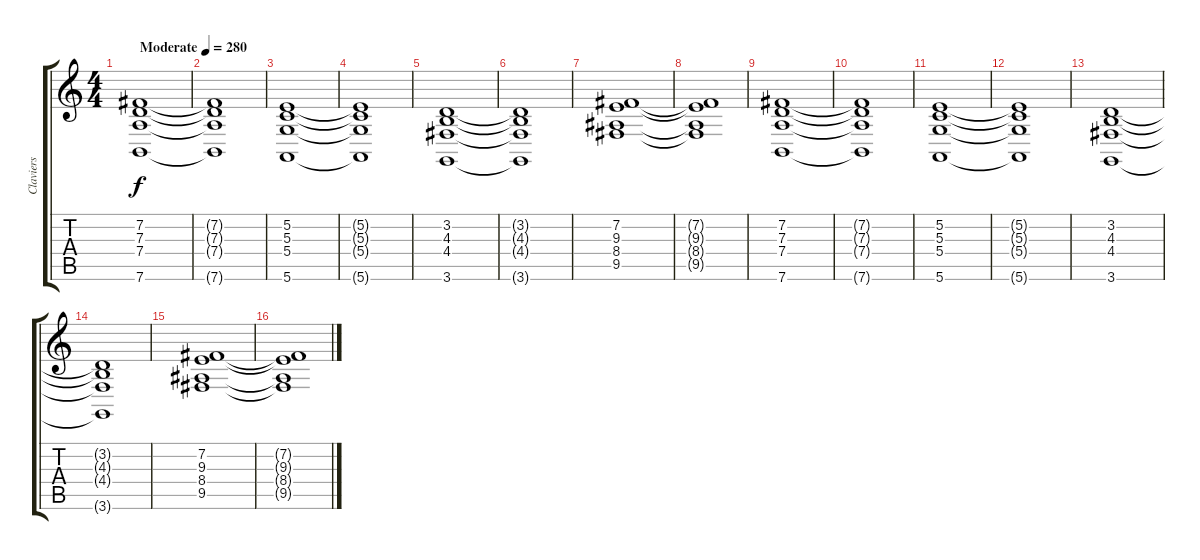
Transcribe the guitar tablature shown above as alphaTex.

\track ("Claviers" "Claviers") {instrument electricpiano1}
\staff {score tabs}
\tuning (E4 B3 G3 D3 A2 E2) {hide}
\ts (4 4)
\tempo (280 "Moderate")
\clef g2
\ks c
(7.2 7.3 7.4 7.6).1{dy f instrument electricpiano1} |
(7.2{t} 7.3{t} 7.4{t} 7.6{t}).1 |
(5.2 5.3 5.4 5.6).1 |
(5.2{t} 5.3{t} 5.4{t} 5.6{t}).1 |
(3.2 4.3 4.4 3.6).1 |
(3.2{t} 4.3{t} 4.4{t} 3.6{t}).1 |
(7.2 9.3 8.4 9.5).1 |
(7.2{t} 9.3{t} 8.4{t} 9.5{t}).1 |
(7.2 7.3 7.4 7.6).1 |
(7.2{t} 7.3{t} 7.4{t} 7.6{t}).1 |
(5.2 5.3 5.4 5.6).1 |
(5.2{t} 5.3{t} 5.4{t} 5.6{t}).1 |
(3.2 4.3 4.4 3.6).1 |
(3.2{t} 4.3{t} 4.4{t} 3.6{t}).1 |
(7.2 9.3 8.4 9.5).1 |
(7.2{t} 9.3{t} 8.4{t} 9.5{t}).1
